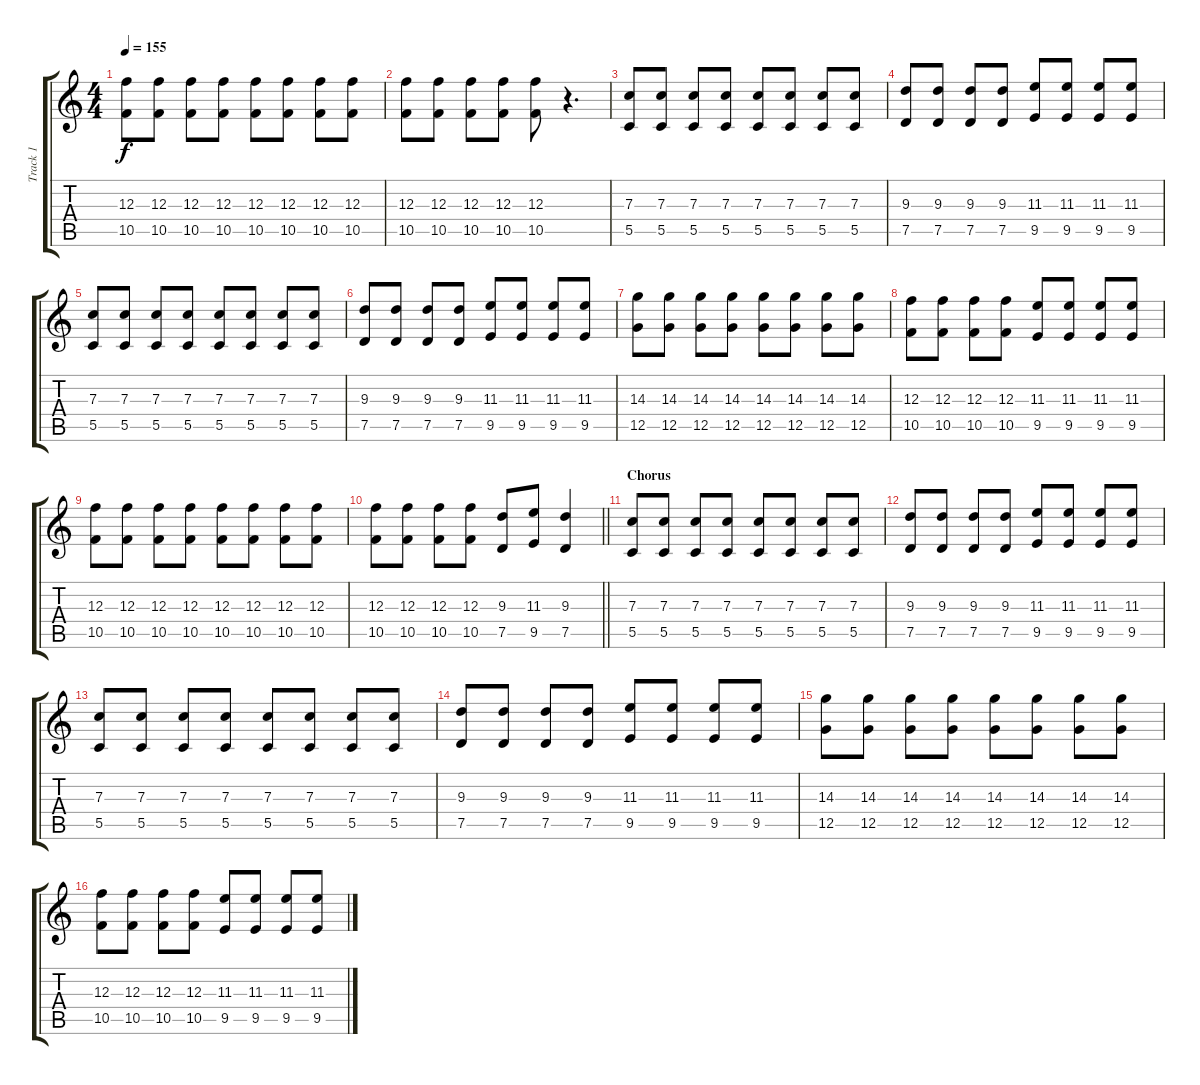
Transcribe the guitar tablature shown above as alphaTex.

\track ("Track 1" "Track 1") {instrument acousticguitarsteel}
\staff {score tabs}
\tuning (D4 A3 F3 C3 G2 C2) {hide}
\ts (4 4)
\tempo 155
\clef g2
\ks c
(12.3 10.5).8{dy f} (12.3 10.5).8 (12.3 10.5).8 (12.3 10.5).8 (12.3 10.5).8 (12.3 10.5).8 (12.3 10.5).8 (12.3 10.5).8 |
(12.3 10.5).8 (12.3 10.5).8 (12.3 10.5).8 (12.3 10.5).8 (12.3 10.5).8 r.4{d} |
(7.3 5.5).8 (7.3 5.5).8 (7.3 5.5).8 (7.3 5.5).8 (7.3 5.5).8 (7.3 5.5).8 (7.3 5.5).8 (7.3 5.5).8 |
(9.3 7.5).8 (9.3 7.5).8 (9.3 7.5).8 (9.3 7.5).8 (11.3 9.5).8 (11.3 9.5).8 (11.3 9.5).8 (11.3 9.5).8 |
(7.3 5.5).8 (7.3 5.5).8 (7.3 5.5).8 (7.3 5.5).8 (7.3 5.5).8 (7.3 5.5).8 (7.3 5.5).8 (7.3 5.5).8 |
(9.3 7.5).8 (9.3 7.5).8 (9.3 7.5).8 (9.3 7.5).8 (11.3 9.5).8 (11.3 9.5).8 (11.3 9.5).8 (11.3 9.5).8 |
(14.3 12.5).8 (14.3 12.5).8 (14.3 12.5).8 (14.3 12.5).8 (14.3 12.5).8 (14.3 12.5).8 (14.3 12.5).8 (14.3 12.5).8 |
(12.3 10.5).8 (12.3 10.5).8 (12.3 10.5).8 (12.3 10.5).8 (11.3 9.5).8 (11.3 9.5).8 (11.3 9.5).8 (11.3 9.5).8 |
(12.3 10.5).8 (12.3 10.5).8 (12.3 10.5).8 (12.3 10.5).8 (12.3 10.5).8 (12.3 10.5).8 (12.3 10.5).8 (12.3 10.5).8 |
\barLineRight lightlight
(12.3 10.5).8 (12.3 10.5).8 (12.3 10.5).8 (12.3 10.5).8 (9.3 7.5).8 (11.3 9.5).8 (9.3 7.5).4 |
\section ("" "Chorus")
(7.3 5.5).8 (7.3 5.5).8 (7.3 5.5).8 (7.3 5.5).8 (7.3 5.5).8 (7.3 5.5).8 (7.3 5.5).8 (7.3 5.5).8 |
(9.3 7.5).8 (9.3 7.5).8 (9.3 7.5).8 (9.3 7.5).8 (11.3 9.5).8 (11.3 9.5).8 (11.3 9.5).8 (11.3 9.5).8 |
(7.3 5.5).8 (7.3 5.5).8 (7.3 5.5).8 (7.3 5.5).8 (7.3 5.5).8 (7.3 5.5).8 (7.3 5.5).8 (7.3 5.5).8 |
(9.3 7.5).8 (9.3 7.5).8 (9.3 7.5).8 (9.3 7.5).8 (11.3 9.5).8 (11.3 9.5).8 (11.3 9.5).8 (11.3 9.5).8 |
(14.3 12.5).8 (14.3 12.5).8 (14.3 12.5).8 (14.3 12.5).8 (14.3 12.5).8 (14.3 12.5).8 (14.3 12.5).8 (14.3 12.5).8 |
(12.3 10.5).8 (12.3 10.5).8 (12.3 10.5).8 (12.3 10.5).8 (11.3 9.5).8 (11.3 9.5).8 (11.3 9.5).8 (11.3 9.5).8
